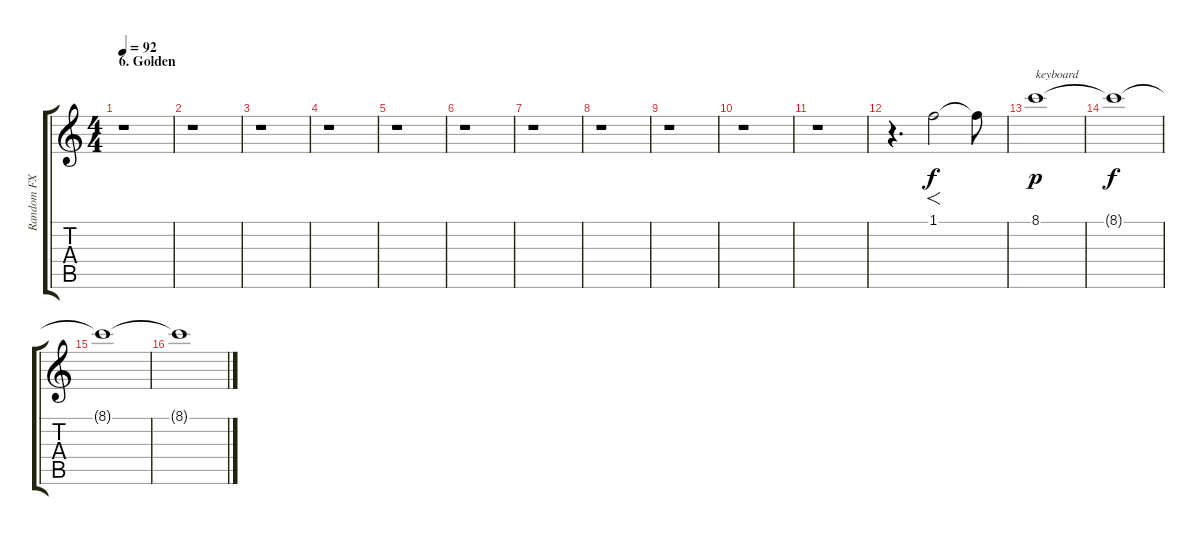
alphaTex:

\track ("Random FX" "Random FX") {instrument acousticguitarnylon}
\staff {score tabs}
\tuning (E4 B3 G3 D3 A2 D2) {hide}
\ts (4 4)
\section ("" "6. Golden")
\tempo 92
\clef g2
\ks c
r.1{dy f instrument acousticguitarnylon} |
r.1 |
r.1 |
r.1 |
r.1 |
r.1 |
r.1 |
r.1 |
r.1 |
r.1 |
r.1 |
r.4{d} 1.1.2{f instrument pad4choir} 1.1{t}.8 |
8.1.1{txt "keyboard" dy p instrument pad2warm} |
8.1{t}.1{dy f} |
8.1{t}.1 |
8.1{t}.1
